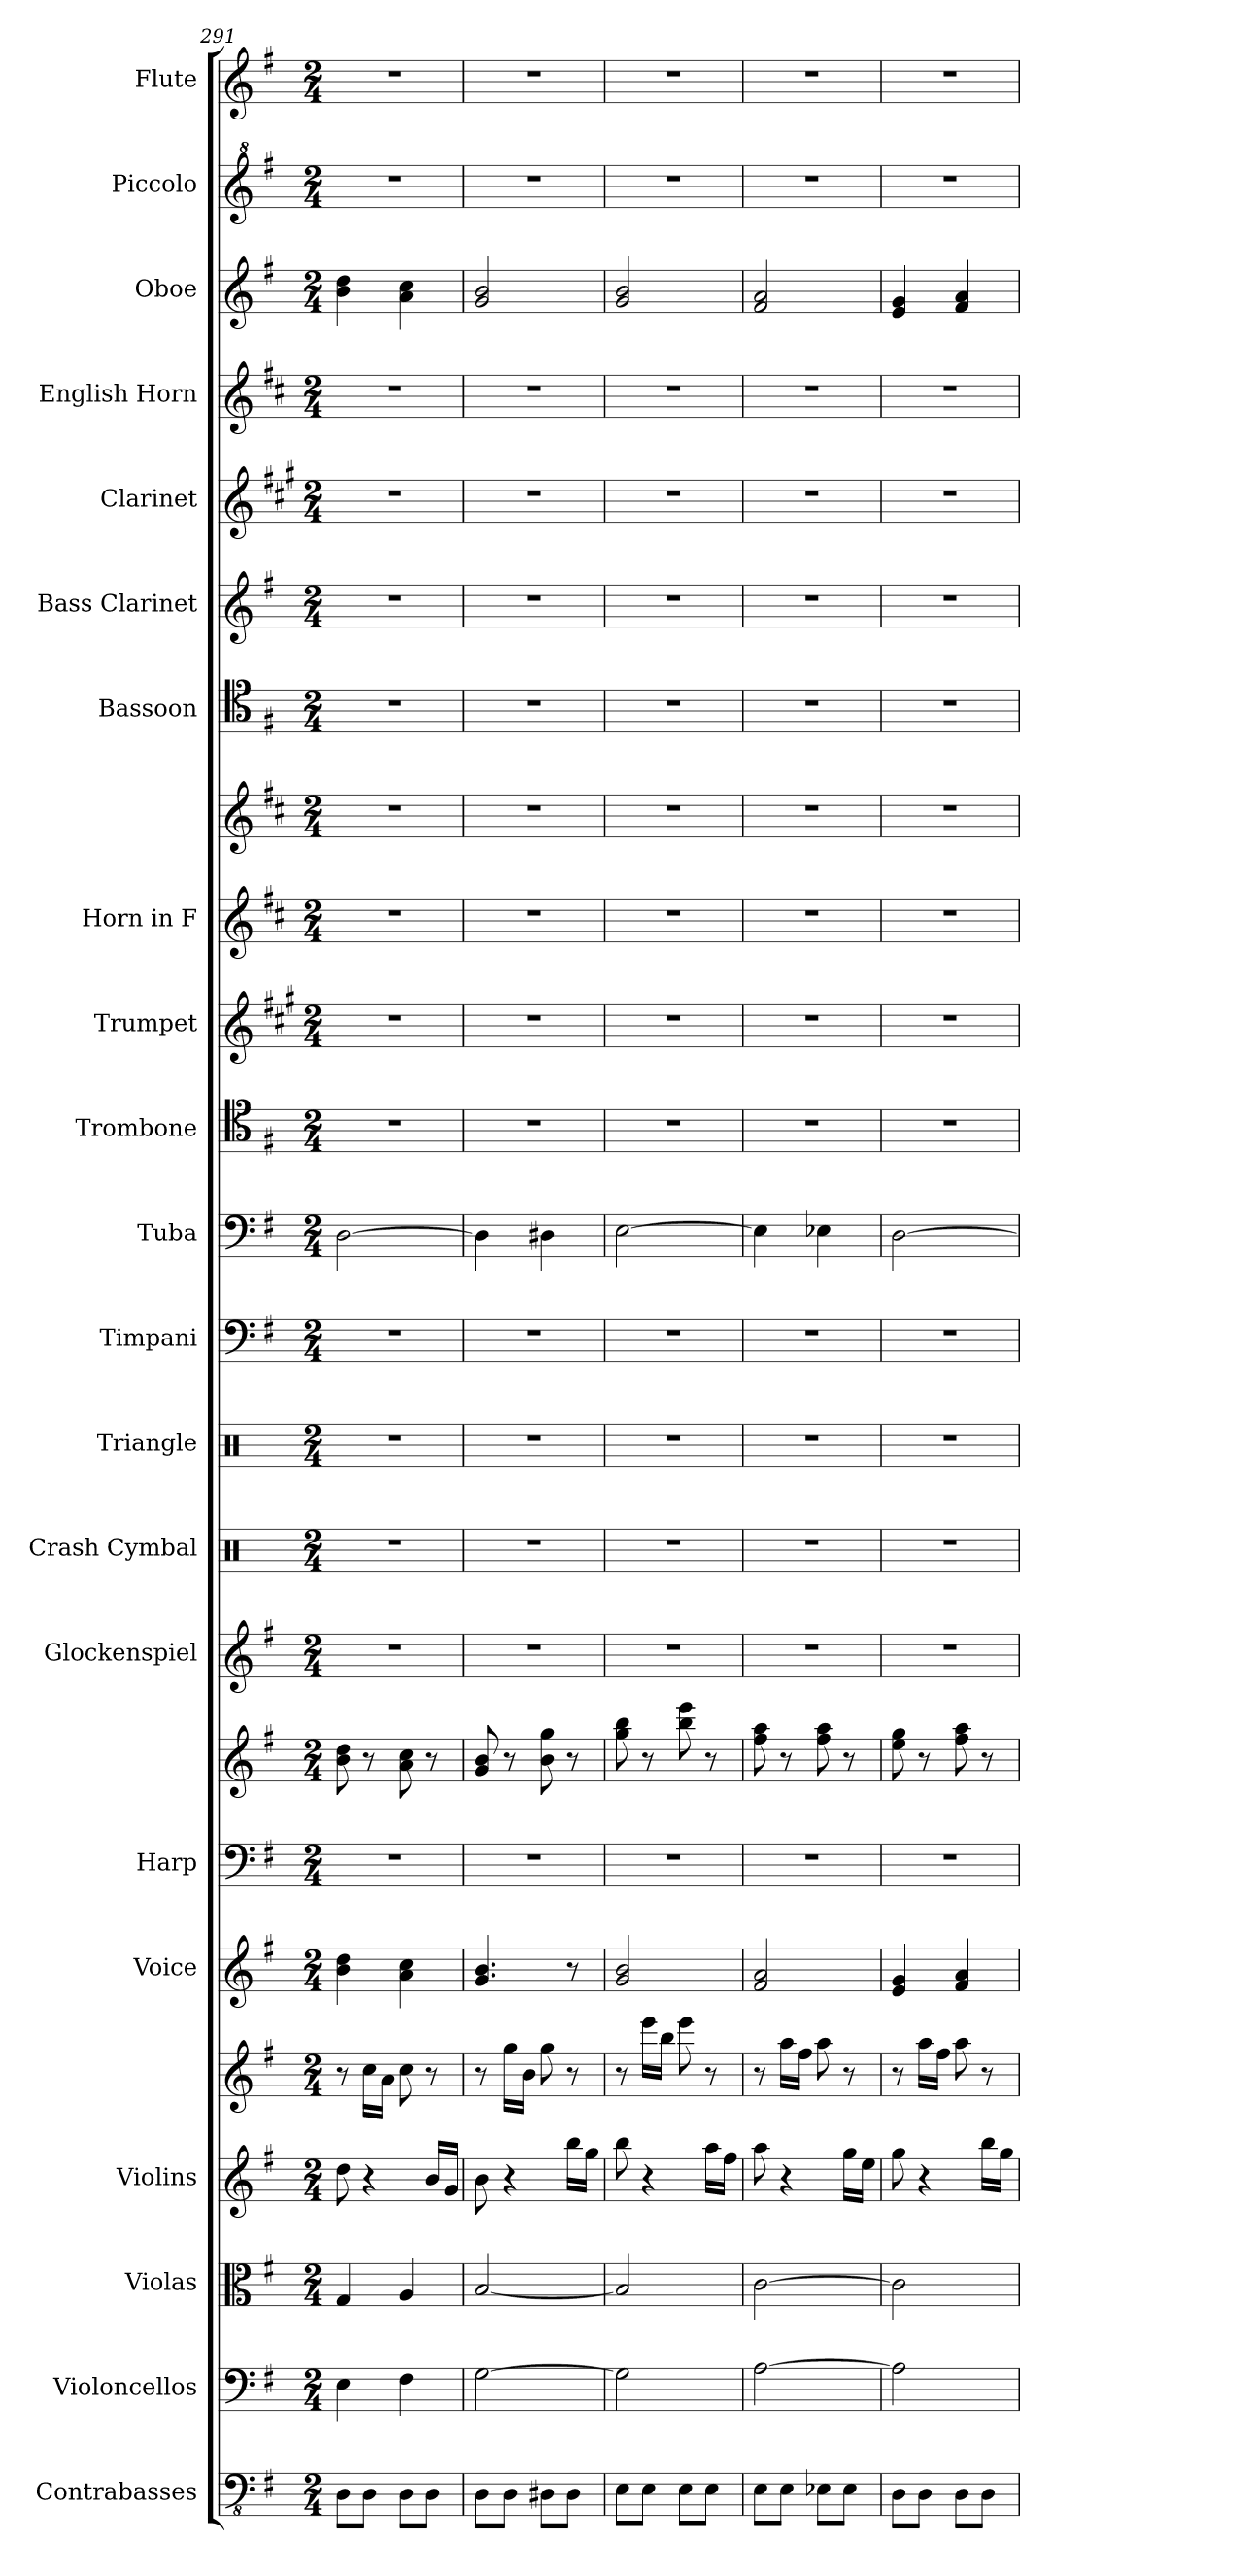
**kern	**kern	**kern	**kern	**kern	**kern	**kern	**kern	**kern	**kern	**kern	**kern	**kern	**kern	**kern	**kern	**kern	**kern	**kern	**kern	**kern	**kern	**kern	**kern
*part21	*part20	*part19	*part18	*part18	*part17	*part16	*part16	*part15	*part14	*part13	*part12	*part11	*part10	*part9	*part8	*part8	*part7	*part6	*part5	*part4	*part3	*part2	*part1
*staff24	*staff23	*staff22	*staff21	*staff20	*staff19	*staff18	*staff17	*staff16	*staff15	*staff14	*staff13	*staff12	*staff11	*staff10	*staff9	*staff8	*staff7	*staff6	*staff5	*staff4	*staff3	*staff2	*staff1
*I"Contrabasses	*I"Violoncellos	*I"Violas	*I"Violins	*	*I"Voice	*I"Harp	*	*I"Glockenspiel	*I"Crash Cymbal	*I"Triangle	*I"Timpani	*I"Tuba	*I"Trombone	*I"Trumpet	*I"Horn in F	*	*I"Bassoon	*I"Bass Clarinet	*I"Clarinet	*I"English Horn	*I"Oboe	*I"Piccolo	*I"Flute
*I'Cbs.	*I'Vcs.	*I'Vlas.	*I'Vlns.	*	*I'Vo.	*I'Hrp.	*	*I'Glk.	*I'Cr. Cym.	*I'Trgl.	*I'Timp.	*I'Tba.	*I'Tbn.	*I'Tpt.	*	*	*I'Bsn.	*I'B. Cl.	*I'Cl.	*I'E. Hn.	*I'Ob.	*I'Picc.	*I'Fl.
*clefFv4	*clefF4	*clefC3	*clefG2	*clefG2	*clefG2	*clefF4	*clefG2	*clefG2	*clefX	*clefX	*clefF4	*clefF4	*clefC4	*clefG2	*clefG2	*clefG2	*clefC4	*clefG2	*clefG2	*clefG2	*clefG2	*clefG^2	*clefG2
*	*	*	*	*	*	*	*	*ITrd-14c-24	*	*	*	*	*	*ITrd1c2	*ITrd4c7	*ITrd4c7	*	*ITrd8c14	*ITrd1c2	*ITrd4c7	*	*ITrd-7c-12	*
*k[f#]	*k[f#]	*k[f#]	*k[f#]	*k[f#]	*k[f#]	*k[f#]	*k[f#]	*k[f#]	*k[]	*k[]	*k[f#]	*k[f#]	*k[f#]	*k[f#]	*k[f#]	*k[f#]	*k[f#]	*k[f#]	*k[f#]	*k[f#]	*k[f#]	*k[f#]	*k[f#]
*M2/4	*M2/4	*M2/4	*M2/4	*M2/4	*M2/4	*M2/4	*M2/4	*M2/4	*M2/4	*M2/4	*M2/4	*M2/4	*M2/4	*M2/4	*M2/4	*M2/4	*M2/4	*M2/4	*M2/4	*M2/4	*M2/4	*M2/4	*M2/4
=291	=291	=291	=291	=291	=291	=291	=291	=291	=291	=291	=291	=291	=291	=291	=291	=291	=291	=291	=291	=291	=291	=291	=291
8DD\L	4E\	4G/	8dd\	8r	4b\ 4dd\	2r	8b\ 8dd\	2r	2r	2r	2r	[2D\	2r	2r	2r	2r	2r	2r	2r	2r	4b\ 4dd\	2r	2r
8DD\J	.	.	4r	16cc\LL	.	.	8r	.	.	.	.	.	.	.	.	.	.	.	.	.	.	.	.
.	.	.	.	16a\JJ	.	.	.	.	.	.	.	.	.	.	.	.	.	.	.	.	.	.	.
8DD\L	4F#\	4A/	.	8cc\	4a\ 4cc\	.	8a\ 8cc\	.	.	.	.	.	.	.	.	.	.	.	.	.	4a\ 4cc\	.	.
8DD\J	.	.	16b/LL	8r	.	.	8r	.	.	.	.	.	.	.	.	.	.	.	.	.	.	.	.
.	.	.	16g/JJ	.	.	.	.	.	.	.	.	.	.	.	.	.	.	.	.	.	.	.	.
=292	=292	=292	=292	=292	=292	=292	=292	=292	=292	=292	=292	=292	=292	=292	=292	=292	=292	=292	=292	=292	=292	=292	=292
8DD\L	[2G\	[2B/	8b\	8r	4.g/ 4.b/	2r	8g/ 8b/	2r	2r	2r	2r	4D\]	2r	2r	2r	2r	2r	2r	2r	2r	2g/ 2b/	2r	2r
8DD\J	.	.	4r	16gg\LL	.	.	8r	.	.	.	.	.	.	.	.	.	.	.	.	.	.	.	.
.	.	.	.	16b\JJ	.	.	.	.	.	.	.	.	.	.	.	.	.	.	.	.	.	.	.
8DD#X\L	.	.	.	8gg\	.	.	8b\ 8gg\	.	.	.	.	4D#X\	.	.	.	.	.	.	.	.	.	.	.
8DD#\J	.	.	16bb\LL	8r	8r	.	8r	.	.	.	.	.	.	.	.	.	.	.	.	.	.	.	.
.	.	.	16gg\JJ	.	.	.	.	.	.	.	.	.	.	.	.	.	.	.	.	.	.	.	.
=293	=293	=293	=293	=293	=293	=293	=293	=293	=293	=293	=293	=293	=293	=293	=293	=293	=293	=293	=293	=293	=293	=293	=293
8EE\L	2G\]	2B/]	8bb\	8r	2g/ 2b/	2r	8gg\ 8bb\	2r	2r	2r	2r	[2E\	2r	2r	2r	2r	2r	2r	2r	2r	2g/ 2b/	2r	2r
8EE\J	.	.	4r	16eee\LL	.	.	8r	.	.	.	.	.	.	.	.	.	.	.	.	.	.	.	.
.	.	.	.	16bb\JJ	.	.	.	.	.	.	.	.	.	.	.	.	.	.	.	.	.	.	.
8EE\L	.	.	.	8eee\	.	.	8bb\ 8eee\	.	.	.	.	.	.	.	.	.	.	.	.	.	.	.	.
8EE\J	.	.	16aa\LL	8r	.	.	8r	.	.	.	.	.	.	.	.	.	.	.	.	.	.	.	.
.	.	.	16ff#\JJ	.	.	.	.	.	.	.	.	.	.	.	.	.	.	.	.	.	.	.	.
=294	=294	=294	=294	=294	=294	=294	=294	=294	=294	=294	=294	=294	=294	=294	=294	=294	=294	=294	=294	=294	=294	=294	=294
8EE\L	[2A\	[2c\	8aa\	8r	2f#/ 2a/	2r	8ff#\ 8aa\	2r	2r	2r	2r	4E\]	2r	2r	2r	2r	2r	2r	2r	2r	2f#/ 2a/	2r	2r
8EE\J	.	.	4r	16aa\LL	.	.	8r	.	.	.	.	.	.	.	.	.	.	.	.	.	.	.	.
.	.	.	.	16ff#\JJ	.	.	.	.	.	.	.	.	.	.	.	.	.	.	.	.	.	.	.
8EE-X\L	.	.	.	8aa\	.	.	8ff#\ 8aa\	.	.	.	.	4E-X\	.	.	.	.	.	.	.	.	.	.	.
8EE-\J	.	.	16gg\LL	8r	.	.	8r	.	.	.	.	.	.	.	.	.	.	.	.	.	.	.	.
.	.	.	16ee\JJ	.	.	.	.	.	.	.	.	.	.	.	.	.	.	.	.	.	.	.	.
=295	=295	=295	=295	=295	=295	=295	=295	=295	=295	=295	=295	=295	=295	=295	=295	=295	=295	=295	=295	=295	=295	=295	=295
8DD\L	2A\]	2c\]	8gg\	8r	4e/ 4g/	2r	8ee\ 8gg\	2r	2r	2r	2r	[2D\	2r	2r	2r	2r	2r	2r	2r	2r	4e/ 4g/	2r	2r
8DD\J	.	.	4r	16aa\LL	.	.	8r	.	.	.	.	.	.	.	.	.	.	.	.	.	.	.	.
.	.	.	.	16ff#\JJ	.	.	.	.	.	.	.	.	.	.	.	.	.	.	.	.	.	.	.
8DD\L	.	.	.	8aa\	4f#/ 4a/	.	8ff#\ 8aa\	.	.	.	.	.	.	.	.	.	.	.	.	.	4f#/ 4a/	.	.
8DD\J	.	.	16bb\LL	8r	.	.	8r	.	.	.	.	.	.	.	.	.	.	.	.	.	.	.	.
.	.	.	16gg\JJ	.	.	.	.	.	.	.	.	.	.	.	.	.	.	.	.	.	.	.	.
=	=	=	=	=	=	=	=	=	=	=	=	=	=	=	=	=	=	=	=	=	=	=	=
*-	*-	*-	*-	*-	*-	*-	*-	*-	*-	*-	*-	*-	*-	*-	*-	*-	*-	*-	*-	*-	*-	*-	*-
